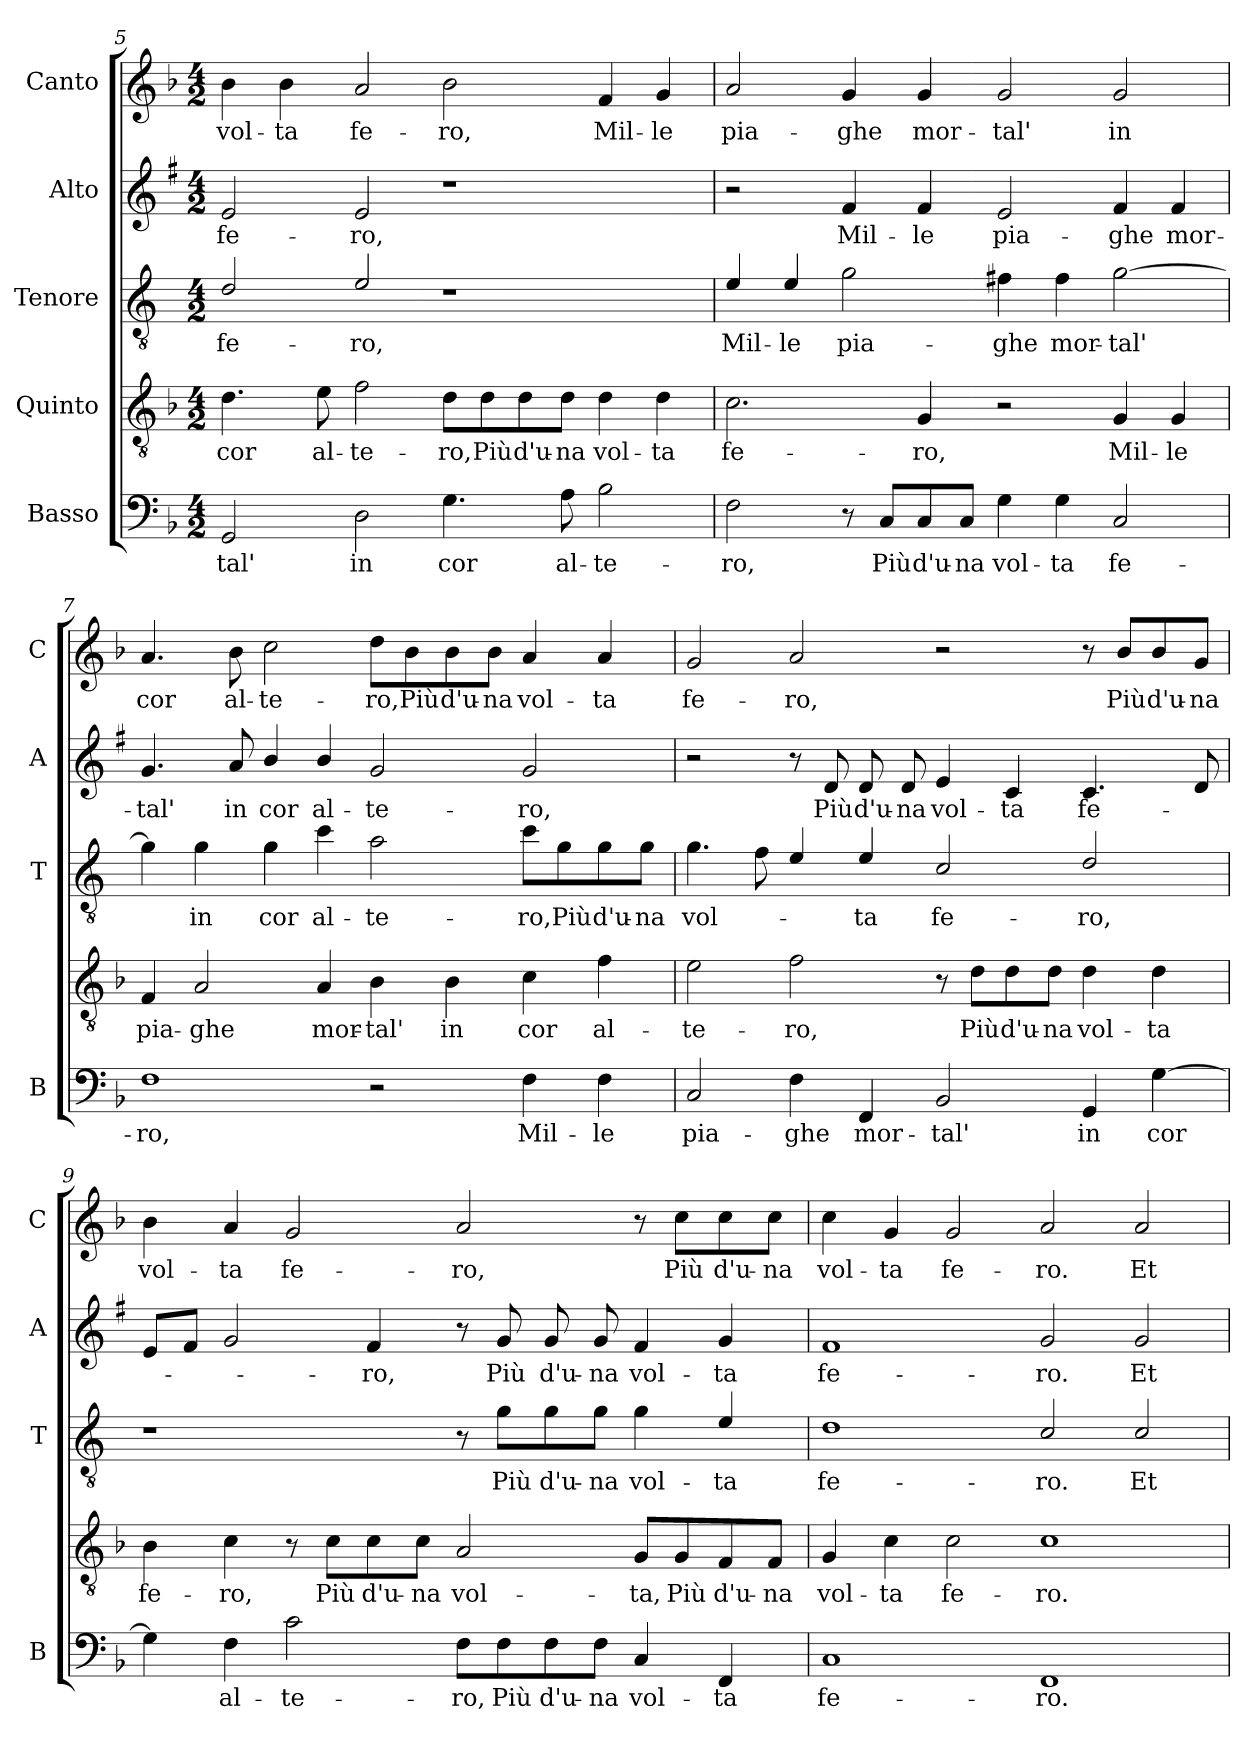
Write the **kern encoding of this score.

**kern	**text	**kern	**text	**kern	**text	**kern	**text	**kern	**text
*part5	*part5	*part4	*part4	*part3	*part3	*part2	*part2	*part1	*part1
*staff5	*staff5	*staff4	*staff4	*staff3	*staff3	*staff2	*staff2	*staff1	*staff1
*I"Basso	*	*I"Quinto	*	*I"Tenore	*	*I"Alto	*	*I"Canto	*
*I'B	*	*	*	*I'T	*	*I'A	*	*I'C	*
!!LO:PB:g=z
*clefF4	*	*clefGv2	*	*clefGv2	*	*clefG2	*	*clefG2	*
*	*	*	*	*ITrd4c7	*	*ITrd1c2	*	*	*
*k[b-]	*	*k[b-]	*	*k[b-]	*	*k[b-]	*	*k[b-]	*
*F:	*	*F:	*	*F:	*	*F:	*	*F:	*
*M4/2	*	*M4/2	*	*M4/2	*	*M4/2	*	*M4/2	*
=5	=5	=5	=5	=5	=5	=5	=5	=5	=5
!	!LO:LY:b	!	!LO:LY:b	!	!LO:LY:b	!	!LO:LY:b	!	!LO:LY:b
2GG/	-tal'	4.d\	cor	2G/	fe-	2d/	fe-	4b-\	vol-
!	!	!	!	!	!	!	!	!	!LO:LY:b
.	.	.	.	.	.	.	.	4b-\	-ta
!	!	!	!LO:LY:b	!	!	!	!	!	!
.	.	8e\	al-	.	.	.	.	.	.
!	!LO:LY:b	!	!LO:LY:b	!	!LO:LY:b	!	!LO:LY:b	!	!LO:LY:b
2D\	in	2f\	-te-	2A/	-ro,	2d/	-ro,	2a/	fe-
!	!LO:LY:b	!	!LO:LY:b	!	!	!	!	!	!LO:LY:b
4.G\	cor	8d\L	-ro,	1r	.	1r	.	2b-\	-ro,
!	!	!	!LO:LY:b	!	!	!	!	!	!
.	.	8d\	Più	.	.	.	.	.	.
!	!	!	!LO:LY:b	!	!	!	!	!	!
.	.	8d\	d'u-	.	.	.	.	.	.
!	!LO:LY:b	!	!LO:LY:b	!	!	!	!	!	!
8A\	al-	8d\J	-na	.	.	.	.	.	.
!	!LO:LY:b	!	!LO:LY:b	!	!	!	!	!	!LO:LY:b
2B-\	-te-	4d\	vol-	.	.	.	.	4f/	Mil-
!	!	!	!LO:LY:b	!	!	!	!	!	!LO:LY:b
.	.	4d\	-ta	.	.	.	.	4g/	-le
=6	=6	=6	=6	=6	=6	=6	=6	=6	=6
!	!LO:LY:b	!	!LO:LY:b	!	!LO:LY:b	!	!	!	!LO:LY:b
2F\	-ro,	2.c\	fe-	4A/	Mil-	2r	.	2a/	pia-
!	!	!	!	!	!LO:LY:b	!	!	!	!
.	.	.	.	4A/	-le	.	.	.	.
!	!	!	!	!	!LO:LY:b	!	!LO:LY:b	!	!LO:LY:b
8r	.	.	.	2c\	pia-	4e/	Mil-	4g/	-ghe
!	!LO:LY:b	!	!	!	!	!	!	!	!
8C/L	Più	.	.	.	.	.	.	.	.
!	!LO:LY:b	!	!LO:LY:b	!	!	!	!LO:LY:b	!	!LO:LY:b
8C/	d'u-	4G/	-ro,	.	.	4e/	-le	4g/	mor-
!	!LO:LY:b	!	!	!	!	!	!	!	!
8C/J	-na	.	.	.	.	.	.	.	.
!	!LO:LY:b	!	!	!	!LO:LY:b	!	!LO:LY:b	!	!LO:LY:b
4G\	vol-	2r	.	4Bn\	-ghe	2d/	pia-	2g/	-tal'
!	!LO:LY:b	!	!	!	!LO:LY:b	!	!	!	!
4G\	-ta	.	.	4B\	mor-	.	.	.	.
!	!LO:LY:b	!	!LO:LY:b	!	!LO:LY:b	!	!LO:LY:b	!	!LO:LY:b
2C/	fe-	4G/	Mil-	[2c\	-tal'	4e/	-ghe	2g/	in
!	!	!	!LO:LY:b	!	!	!	!LO:LY:b	!	!
.	.	4G/	-le	.	.	4e/	mor-	.	.
!!LO:LB:g=z
=7	=7	=7	=7	=7	=7	=7	=7	=7	=7
!	!LO:LY:b	!	!LO:LY:b	!	!	!	!LO:LY:b	!	!LO:LY:b
1F	-ro,	4F/	pia-	4c\]	.	4.f/	-tal'	4.a/	cor
!	!	!	!LO:LY:b	!	!LO:LY:b	!	!	!	!
.	.	2A/	-ghe	4c\	in	.	.	.	.
!	!	!	!	!	!	!	!LO:LY:b	!	!LO:LY:b
.	.	.	.	.	.	8g/	in	8b-\	al-
!	!	!	!	!	!LO:LY:b	!	!LO:LY:b	!	!LO:LY:b
.	.	.	.	4c\	cor	4a/	cor	2cc\	-te-
!	!	!	!LO:LY:b	!	!LO:LY:b	!	!LO:LY:b	!	!
.	.	4A/	mor-	4f\	al-	4a/	al-	.	.
!	!	!	!LO:LY:b	!	!LO:LY:b	!	!LO:LY:b	!	!LO:LY:b
2r	.	4B-\	-tal'	2d\	-te-	2f/	-te-	8dd\L	-ro,
!	!	!	!	!	!	!	!	!	!LO:LY:b
.	.	.	.	.	.	.	.	8b-\	Più
!	!	!	!LO:LY:b	!	!	!	!	!	!LO:LY:b
.	.	4B-\	in	.	.	.	.	8b-\	d'u-
!	!	!	!	!	!	!	!	!	!LO:LY:b
.	.	.	.	.	.	.	.	8b-\J	-na
!	!LO:LY:b	!	!LO:LY:b	!	!LO:LY:b	!	!LO:LY:b	!	!LO:LY:b
4F\	Mil-	4c\	cor	8f\L	-ro,	2f/	-ro,	4a/	vol-
!	!	!	!	!	!LO:LY:b	!	!	!	!
.	.	.	.	8c\	Più	.	.	.	.
!	!LO:LY:b	!	!LO:LY:b	!	!LO:LY:b	!	!	!	!LO:LY:b
4F\	-le	4f\	al-	8c\	d'u-	.	.	4a/	-ta
!	!	!	!	!	!LO:LY:b	!	!	!	!
.	.	.	.	8c\J	-na	.	.	.	.
=8	=8	=8	=8	=8	=8	=8	=8	=8	=8
!	!LO:LY:b	!	!LO:LY:b	!	!LO:LY:b	!	!	!	!LO:LY:b
2C/	pia-	2e\	-te-	4.c\	vol-	2r	.	2g/	fe-
.	.	.	.	8B-\	.	.	.	.	.
!	!LO:LY:b	!	!LO:LY:b	!	!	!	!	!	!LO:LY:b
4F\	-ghe	2f\	-ro,	4A/	.	8r	.	2a/	-ro,
!	!	!	!	!	!	!	!LO:LY:b	!	!
.	.	.	.	.	.	8c/	Più	.	.
!	!LO:LY:b	!	!	!	!LO:LY:b	!	!LO:LY:b	!	!
4FF/	mor-	.	.	4A/	-ta	8c/	d'u-	.	.
!	!	!	!	!	!	!	!LO:LY:b	!	!
.	.	.	.	.	.	8c/	-na	.	.
!	!LO:LY:b	!	!	!	!LO:LY:b	!	!LO:LY:b	!	!
2BB-/	-tal'	8r	.	2F/	fe-	4d/	vol-	2r	.
!	!	!	!LO:LY:b	!	!	!	!	!	!
.	.	8d\L	Più	.	.	.	.	.	.
!	!	!	!LO:LY:b	!	!	!	!LO:LY:b	!	!
.	.	8d\	d'u-	.	.	4B-/	-ta	.	.
!	!	!	!LO:LY:b	!	!	!	!	!	!
.	.	8d\J	-na	.	.	.	.	.	.
!	!LO:LY:b	!	!LO:LY:b	!	!LO:LY:b	!	!LO:LY:b	!	!
4GG/	in	4d\	vol-	2G/	-ro,	4.B-/	fe-	8r	.
!	!	!	!	!	!	!	!	!	!LO:LY:b
.	.	.	.	.	.	.	.	8b-/L	Più
!	!LO:LY:b	!	!LO:LY:b	!	!	!	!	!	!LO:LY:b
[4G\	cor	4d\	-ta	.	.	.	.	8b-/	d'u-
!	!	!	!	!	!	!	!	!	!LO:LY:b
.	.	.	.	.	.	8c/	.	8g/J	-na
!!LO:LB:g=z
=9	=9	=9	=9	=9	=9	=9	=9	=9	=9
!	!	!	!LO:LY:b	!	!	!	!	!	!LO:LY:b
4G\]	.	4B-\	fe-	1r	.	8d/L	.	4b-\	vol-
.	.	.	.	.	.	8e/J	.	.	.
!	!LO:LY:b	!	!LO:LY:b	!	!	!	!	!	!LO:LY:b
4F\	al-	4c\	-ro,	.	.	2f/	.	4a/	-ta
!	!LO:LY:b	!	!	!	!	!	!	!	!LO:LY:b
2c\	-te-	8r	.	.	.	.	.	2g/	fe-
!	!	!	!LO:LY:b	!	!	!	!	!	!
.	.	8c\L	Più	.	.	.	.	.	.
!	!	!	!LO:LY:b	!	!	!	!LO:LY:b	!	!
.	.	8c\	d'u-	.	.	4e/	-ro,	.	.
!	!	!	!LO:LY:b	!	!	!	!	!	!
.	.	8c\J	-na	.	.	.	.	.	.
!	!LO:LY:b	!	!LO:LY:b	!	!	!	!	!	!LO:LY:b
8F\L	-ro,	2A/	vol-	8r	.	8r	.	2a/	-ro,
!	!LO:LY:b	!	!	!	!LO:LY:b	!	!LO:LY:b	!	!
8F\	Più	.	.	8c\L	Più	8f/	Più	.	.
!	!LO:LY:b	!	!	!	!LO:LY:b	!	!LO:LY:b	!	!
8F\	d'u-	.	.	8c\	d'u-	8f/	d'u-	.	.
!	!LO:LY:b	!	!	!	!LO:LY:b	!	!LO:LY:b	!	!
8F\J	-na	.	.	8c\J	-na	8f/	-na	.	.
!	!LO:LY:b	!	!LO:LY:b	!	!LO:LY:b	!	!LO:LY:b	!	!
4C/	vol-	8G/L	-ta,	4c\	vol-	4e/	vol-	8r	.
!	!	!	!LO:LY:b	!	!	!	!	!	!LO:LY:b
.	.	8G/	Più	.	.	.	.	8cc\L	Più
!	!LO:LY:b	!	!LO:LY:b	!	!LO:LY:b	!	!LO:LY:b	!	!LO:LY:b
4FF/	-ta	8F/	d'u-	4A/	-ta	4f/	-ta	8cc\	d'u-
!	!	!	!LO:LY:b	!	!	!	!	!	!LO:LY:b
.	.	8F/J	-na	.	.	.	.	8cc\J	-na
=10	=10	=10	=10	=10	=10	=10	=10	=10	=10
!	!LO:LY:b	!	!LO:LY:b	!	!LO:LY:b	!	!LO:LY:b	!	!LO:LY:b
1C	fe-	4G/	vol-	1G	fe-	1e	fe-	4cc\	vol-
!	!	!	!LO:LY:b	!	!	!	!	!	!LO:LY:b
.	.	4c\	-ta	.	.	.	.	4g/	-ta
!	!	!	!LO:LY:b	!	!	!	!	!	!LO:LY:b
.	.	2c\	fe-	.	.	.	.	2g/	fe-
!	!LO:LY:b	!	!LO:LY:b	!	!LO:LY:b	!	!LO:LY:b	!	!LO:LY:b
1FF	-ro.	1c	-ro.	2F/	-ro.	2f/	-ro.	2a/	-ro.
!	!	!	!	!	!LO:LY:b	!	!LO:LY:b	!	!LO:LY:b
.	.	.	.	2F/	Et	2f/	Et	2a/	Et
=	=	=	=	=	=	=	=	=	=
*-	*-	*-	*-	*-	*-	*-	*-	*-	*-
